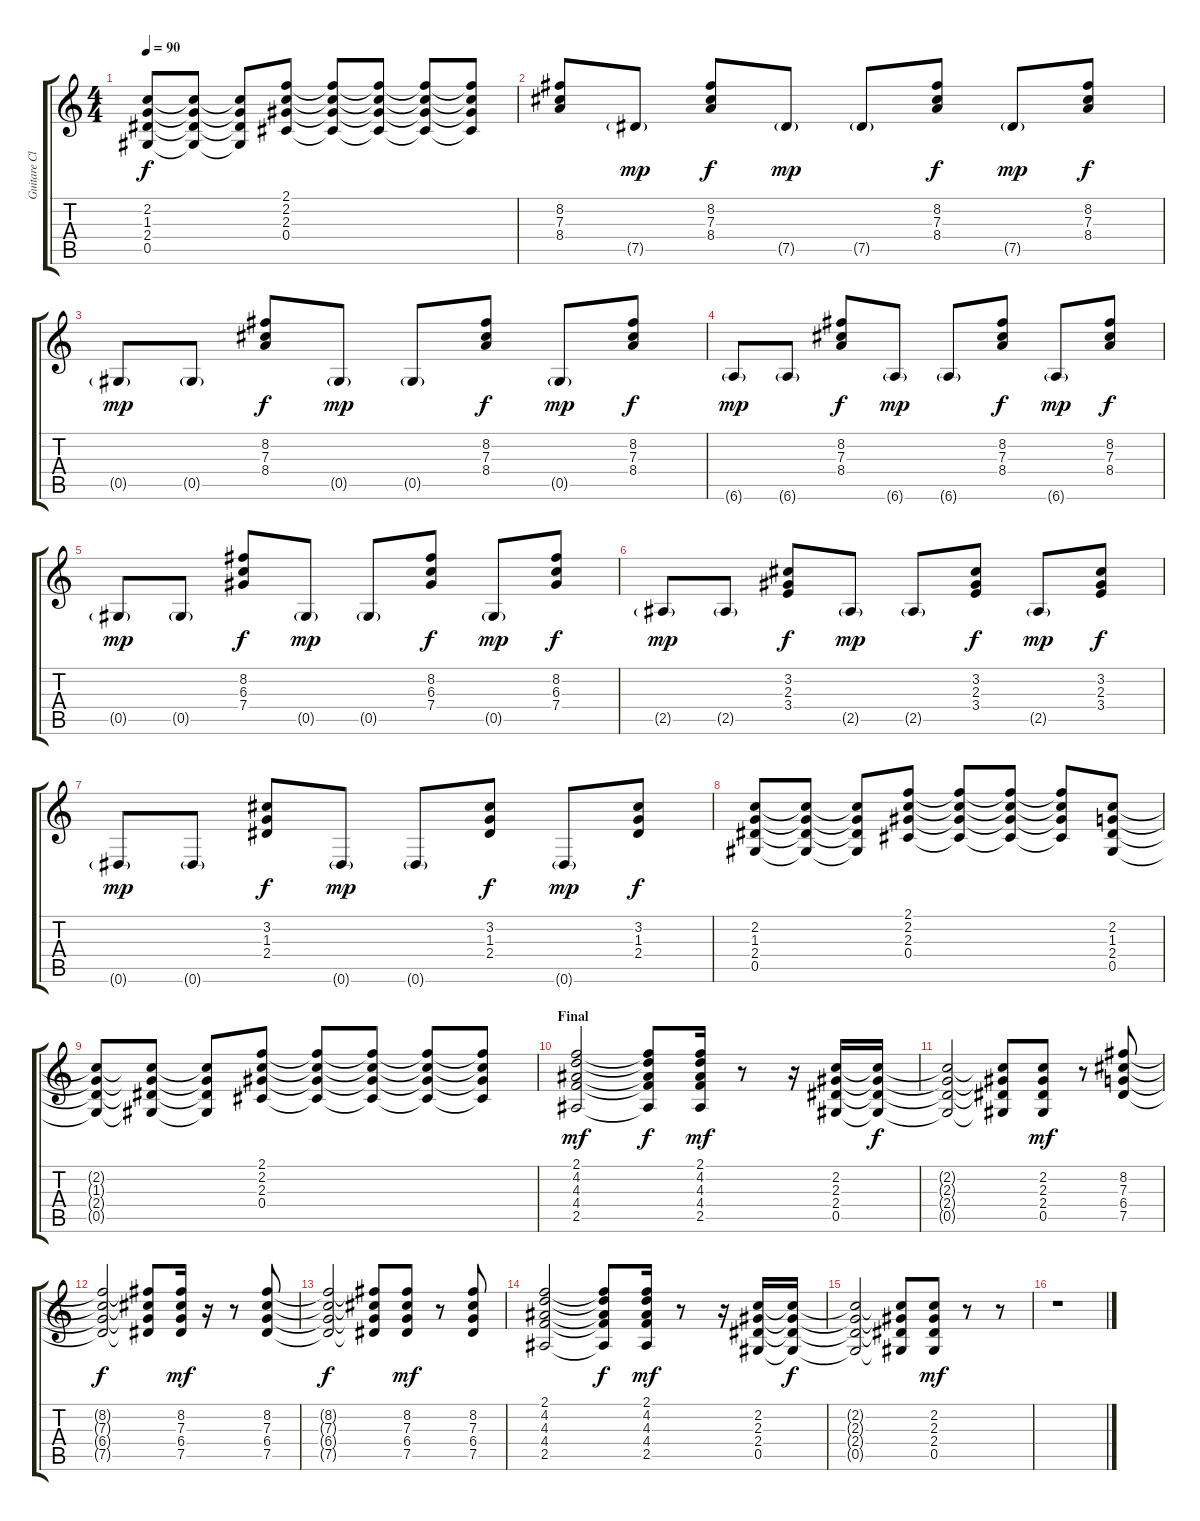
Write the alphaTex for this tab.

\track ("Guitare Clean/Accompagnement" "Guitare Cl") {instrument acousticguitarnylon}
\staff {score tabs}
\tuning (Eb4 Bb3 Gb3 Db3 Ab2 Eb2) {hide}
\ts (4 4)
\tempo 90
\clef g2
\ks c
(2.2{t} 1.3{t} 2.4{t} 0.5{t}).8{dy f} (2.2{t} 1.3{t} 2.4{t} 0.5{t}).8 (2.2{t} 1.3{t} 2.4{t} 0.5{t}).8 (2.1 2.2 2.3 0.4).8 (2.1{t} 2.2{t} 2.3{t} 0.4{t}).8 (2.1{t} 2.2{t} 2.3{t} 0.4{t}).8 (2.1{t} 2.2{t} 2.3{t} 0.4{t}).8 (2.1{t} 2.2{t} 2.3{t} 0.4{t}).8 |
(8.2 7.3 8.4).8{instrument electricguitarclean} 7.5{g}.8{dy mp} (8.2 7.3 8.4).8{dy f} 7.5{g}.8{dy mp} 7.5{g}.8 (8.2 7.3 8.4).8{dy f} 7.5{g}.8{dy mp} (8.2 7.3 8.4).8{dy f} |
0.5{g}.8{dy mp} 0.5{g}.8 (8.2 7.3 8.4).8{dy f} 0.5{g}.8{dy mp} 0.5{g}.8 (8.2 7.3 8.4).8{dy f} 0.5{g}.8{dy mp} (8.2 7.3 8.4).8{dy f} |
6.6{g}.8{dy mp} 6.6{g}.8 (8.2 7.3 8.4).8{dy f} 6.6{g}.8{dy mp} 6.6{g}.8 (8.2 7.3 8.4).8{dy f} 6.6{g}.8{dy mp} (8.2 7.3 8.4).8{dy f} |
0.5{g}.8{dy mp} 0.5{g}.8 (8.2 6.3 7.4).8{dy f} 0.5{g}.8{dy mp} 0.5{g}.8 (8.2 6.3 7.4).8{dy f} 0.5{g}.8{dy mp} (8.2 6.3 7.4).8{dy f} |
2.5{g}.8{dy mp} 2.5{g}.8 (3.2 2.3 3.4).8{dy f} 2.5{g}.8{dy mp} 2.5{g}.8 (3.2 2.3 3.4).8{dy f} 2.5{g}.8{dy mp} (3.2 2.3 3.4).8{dy f} |
0.6{g}.8{dy mp} 0.6{g}.8 (3.2 1.3 2.4).8{dy f} 0.6{g}.8{dy mp} 0.6{g}.8 (3.2 1.3 2.4).8{dy f} 0.6{g}.8{dy mp} (3.2 1.3 2.4).8{dy f} |
(2.2 1.3 2.4 0.5).8 (2.2{t} 1.3{t} 2.4{t} 0.5{t}).8 (2.2{t} 1.3{t} 2.4{t} 0.5{t}).8 (2.1 2.2 2.3 0.4).8 (2.1{t} 2.2{t} 2.3{t} 0.4{t}).8 (2.1{t} 2.2{t} 2.3{t} 0.4{t}).8 (2.1{t} 2.2{t} 2.3{t} 0.4{t}).8 (2.2 1.3 2.4 0.5).8 |
(2.2{t} 1.3{t} 2.4{t} 0.5{t}).8 (2.2{t} 1.3{t} 2.4{t} 0.5{t}).8 (2.2{t} 1.3{t} 2.4{t} 0.5{t}).8 (2.1 2.2 2.3 0.4).8 (2.1{t} 2.2{t} 2.3{t} 0.4{t}).8 (2.1{t} 2.2{t} 2.3{t} 0.4{t}).8 (2.1{t} 2.2{t} 2.3{t} 0.4{t}).8 (2.1{t} 2.2{t} 2.3{t} 0.4{t}).8 |
\section ("" "Final")
(2.1 4.2 4.3 4.4 2.5).2{dy mf} (2.1{t} 4.2{t} 4.3{t} 4.4{t} 2.5{t}).8{dy f} (2.1 4.2 4.3 4.4 2.5).16{dy mf} r.8 r.16 (2.2 2.3 2.4 0.5).16 (2.2{t} 2.3{t} 2.4{t} 0.5{t}).16{dy f} |
(2.2{t} 2.3{t} 2.4{t} 0.5{t}).2 (2.2{t} 2.3{t} 2.4{t} 0.5{t}).8 (2.2 2.3 2.4 0.5).8{dy mf} r.8 (8.2 7.3 6.4 7.5).8 |
(8.2{t} 7.3{t} 6.4{t} 7.5{t}).2{dy f} (8.2{t} 7.3{t} 6.4{t} 7.5{t}).8 (8.2 7.3 6.4 7.5).16{dy mf} r.16 r.8 (8.2 7.3 6.4 7.5).8 |
(8.2{t} 7.3{t} 6.4{t} 7.5{t}).2{dy f} (8.2{t} 7.3{t} 6.4{t} 7.5{t}).8 (8.2 7.3 6.4 7.5).8{dy mf} r.8 (8.2 7.3 6.4 7.5).8 |
(2.1 4.2 4.3 4.4 2.5).2 (2.1{t} 4.2{t} 4.3{t} 4.4{t} 2.5{t}).8{dy f} (2.1 4.2 4.3 4.4 2.5).16{dy mf} r.8 r.16 (2.2 2.3 2.4 0.5).16 (2.2{t} 2.3{t} 2.4{t} 0.5{t}).16{dy f} |
(2.2{t} 2.3{t} 2.4{t} 0.5{t}).2 (2.2{t} 2.3{t} 2.4{t} 0.5{t}).8 (2.2 2.3 2.4 0.5).8{dy mf} r.8 r.8 |
r.1
